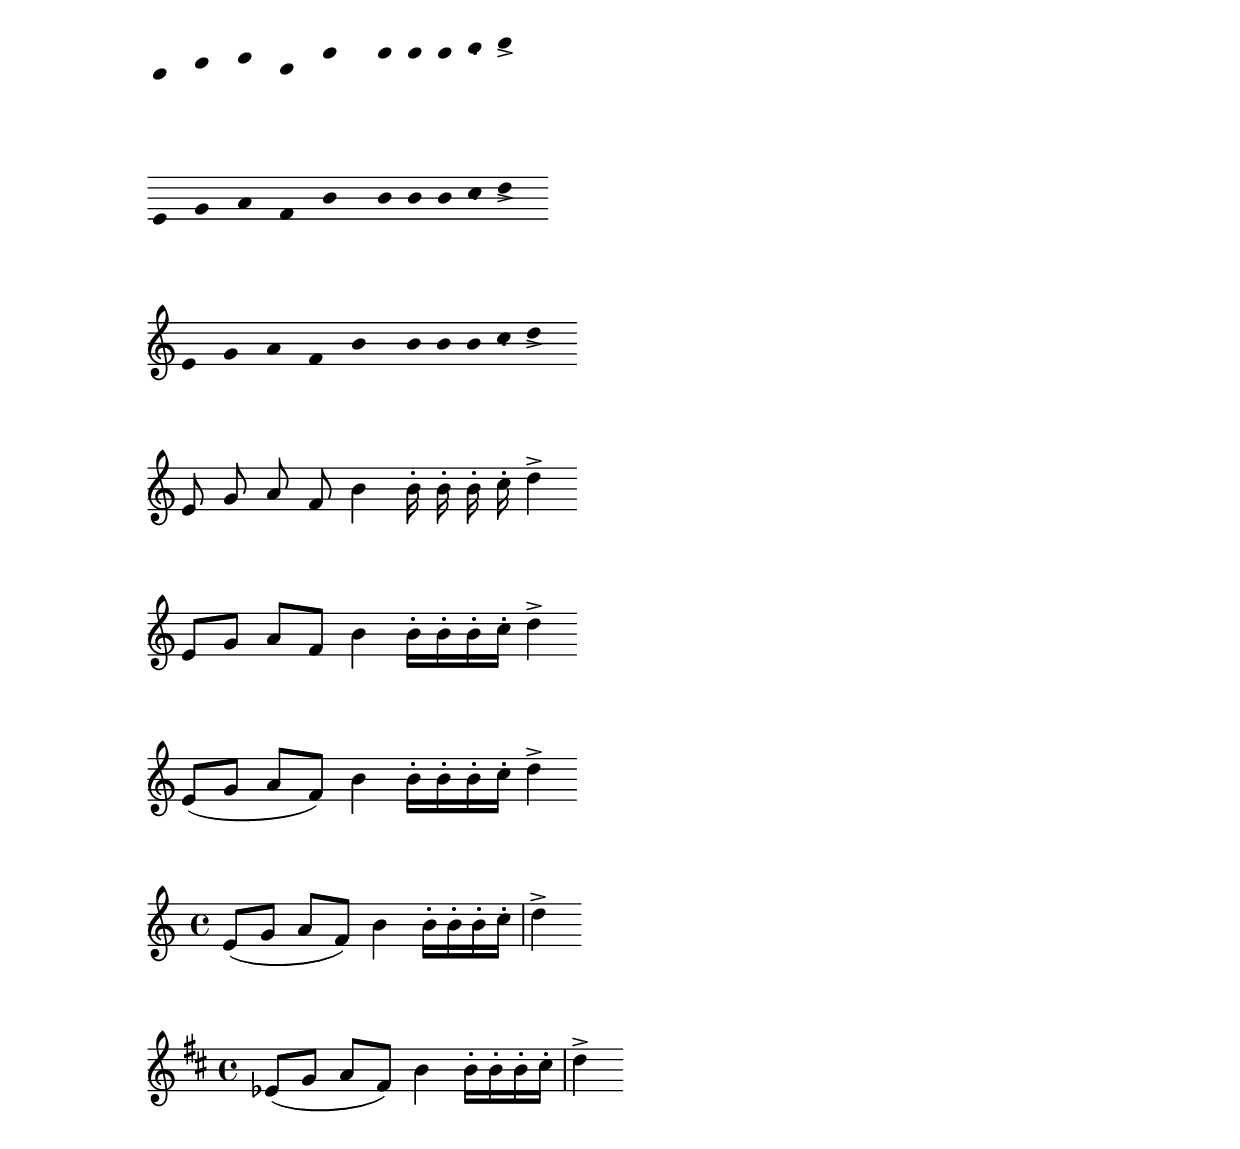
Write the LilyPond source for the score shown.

%% http://lsr.dsi.unimi.it/LSR/Item?id=280
%% see also http://www.lilypond.org/doc/v2.18/Documentation/snippets/contexts-and-engravers#contexts-and-engravers-engravers-one_002dby_002done

%% sample music
topVoice = \relative c' {
  \key d \major
  es8([ g] a[ fis])
  b4
  b16[-. b-. b-. cis-.]
  d4->
}

botVoice = \relative c' {
  \key d \major
  c8[( f] b[ a)]
  es4
  es16[-. es-. es-. fis-.]
  b4->
}

hoom = \relative c {
  \key d \major
  \clef bass
  g8-. r
  r4
  fis8-.
  r8
  r4
  b'4->
}

pah = \relative c' {
  r8 b-.
  r4
  r8 g8-.
  r16 g-. r8
  \clef treble
  fis'4->
}

%
% setup for Request->Element conversion. Guru-only
%

MyStaff = \context {
  \type "Engraver_group"
  \name Staff

  \description "Handles clefs, bar lines, keys, accidentals.  It can contain
@code{Voice} contexts."

  \consists "Output_property_engraver"

  \consists "Font_size_engraver"

  \consists "Volta_engraver"
  \consists "Separating_line_group_engraver"
  \consists "Dot_column_engraver"

  \consists "Ottava_spanner_engraver"
  \consists "Rest_collision_engraver"
  \consists "Piano_pedal_engraver"
  \consists "Piano_pedal_align_engraver"
  \consists "Instrument_name_engraver"
  \consists "Grob_pq_engraver"
  \consists "Forbid_line_break_engraver"
  \consists "Axis_group_engraver"

  \consists "Pitch_squash_engraver"

  localKeySignature = #'()

  % explicitly set instrumentName, so we don't get
  % weird effects when doing instrument names for
  % piano staves

  instrumentName = #'()
  shortInstrumentName = #'()

  \accepts "Voice"
  \defaultchild "Voice"
}


MyVoice = \context {
  \type "Engraver_group"
  \name Voice

  \description "
    Corresponds to a voice on a staff.  This context handles the
    conversion of dynamic signs, stems, beams, super- and subscripts,
    slurs, ties, and rests.

    You have to instantiate this explicitly if you want to have
    multiple voices on the same staff."

  localKeySignature = #'()
  \consists "Font_size_engraver"

  % must come before all
  \consists "Output_property_engraver"
  \consists "Arpeggio_engraver"
  \consists "Multi_measure_rest_engraver"
  \consists "Text_spanner_engraver"
  \consists "Grob_pq_engraver"
  \consists "Note_head_line_engraver"
  \consists "Glissando_engraver"
  \consists "Ligature_bracket_engraver"
  \consists "Breathing_sign_engraver"
  % \consists "Rest_engraver"
  \consists "Grace_beam_engraver"
  \consists "New_fingering_engraver"
  \consists "Chord_tremolo_engraver"
  \consists "Percent_repeat_engraver"
  \consists "Slash_repeat_engraver"

  %{
    Must come before text_engraver, but after note_column engraver.
  %}
  \consists "Text_engraver"
  \consists "Dynamic_engraver"
  \consists "Dynamic_align_engraver"
  \consists "Fingering_engraver"

  \consists "Script_column_engraver"
  \consists "Rhythmic_column_engraver"
  \consists "Cluster_spanner_engraver"
  \consists "Tie_engraver"
  \consists "Tie_engraver"
  \consists "Tuplet_engraver"
  \consists "Note_heads_engraver"
  \consists "Rest_engraver"
}


\score {
  \topVoice
  \layout {
    \context { \MyStaff }
    \context { \MyVoice }
  }
}


MyStaff = \context {
  \MyStaff
  \consists "Staff_symbol_engraver"
}

\score {
  \topVoice
  \layout {
    \context { \MyStaff }
    \context { \MyVoice }
  }
}

MyStaff = \context {
  \MyStaff
  \consists "Clef_engraver"
  \remove "Pitch_squash_engraver"
}

\score {
  \topVoice
  \layout {
    \context { \MyStaff }
    \context { \MyVoice }
  }
}

MyVoice = \context {
  \MyVoice
  \consists "Stem_engraver"
}

\score {
  \topVoice
  \layout {
    \context { \MyStaff }
    \context { \MyVoice }
  }
}

MyVoice = \context {
  \MyVoice
  \consists "Beam_engraver"
}

\score {
  \topVoice
  \layout {
    \context { \MyStaff }
    \context { \MyVoice }
  }
}

MyVoice = \context {
  \MyVoice
  \consists "Phrasing_slur_engraver"
  \consists "Slur_engraver"
  \consists "Script_engraver"
}


\score {
  \topVoice
  \layout {
    \context { \MyStaff }
    \context { \MyVoice }
  }
}

MyStaff = \context {
  \MyStaff
  \consists "Bar_engraver"
  \consists "Time_signature_engraver"
}

\score {
  \topVoice
  \layout {
    \context { \MyStaff }
    \context { \MyVoice }
  }
}

MyStaff = \context {
  \MyStaff
  \consists "Accidental_engraver"
  \consists "Key_engraver"
}
\score {
  \topVoice
  \layout {
    \context { \MyStaff }
    \context { \MyVoice }
  }
}

